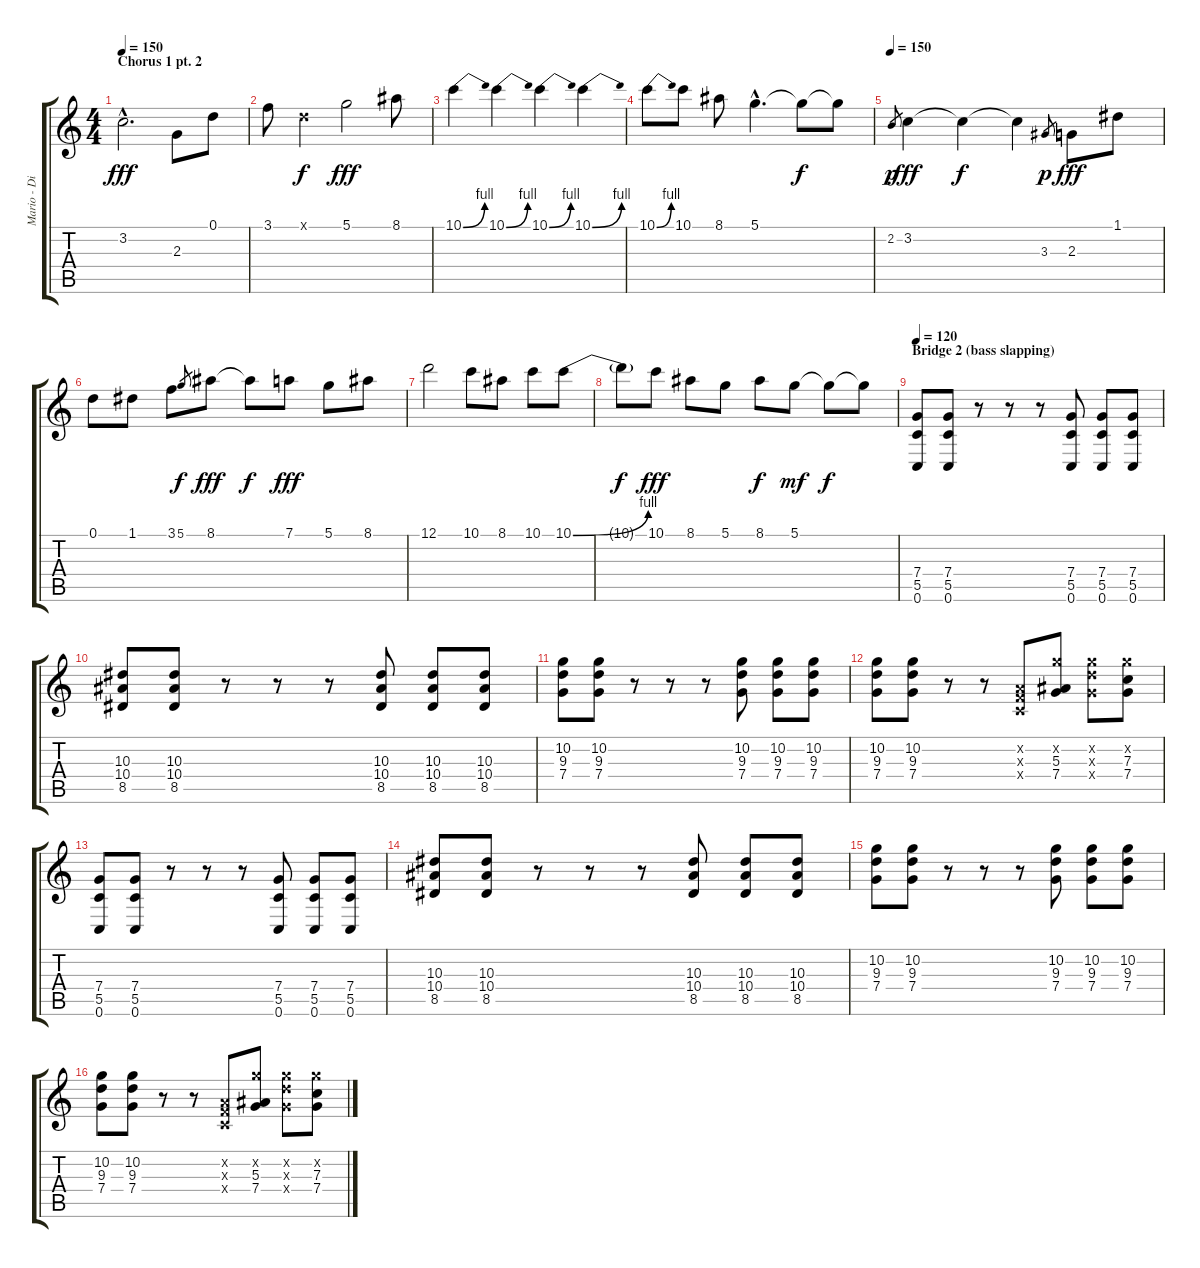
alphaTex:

\track ("Mario - Dist" "Mario - Di") {instrument distortionguitar}
\staff {score tabs}
\tuning (D4 A3 F3 C3 G2 C2) {hide}
\ts (4 4)
\section ("" "Chorus 1 pt. 2")
\tempo 150
\clef g2
\ks c
3.2{hac}.2{d dy fff} 2.3.8 0.1.8 |
3.1.8 0.1{x}.4{dy f} 5.1.2{dy fff} 8.1.8 |
10.1{be (bend 0 0 60 4)}.4 10.1{be (bend 0 0 60 4)}.4 10.1{be (bend 0 0 60 4)}.4 10.1{be (bend 0 0 60 4)}.4 |
10.1{be (bend 0 0 60 4)}.8 10.1.8 8.1.8 5.1{hac}.4{d} 5.1{t}.8{dy f} 5.1{t}.8 |
\tempo 150
2.2.8{gr dy p} 3.2.4{dy fff} 3.2{t}.4{dy f} 3.2{t}.4 3.3.8{gr dy p} 2.3.8{dy fff} 1.1.8 |
0.1.8 1.1.8 3.1.8 5.1.8{gr dy f} 8.1.8{dy fff} 8.1{t}.8{dy f} 7.1.8{dy fff} 5.1.8 8.1.8 |
12.1.2 10.1.8 8.1.8 10.1.8 10.1{be (bend 0 0 60 4)}.8 |
10.1{t}.8{dy f} 10.1.8{dy fff} 8.1.8 5.1.8 8.1.8{dy f} 5.1.8{dy mf} 5.1{t}.8{dy f} 5.1{t}.8 |
\section ("" "Bridge 2 (bass slapping) ")
\tempo 120
(7.4 5.5 0.6).8{volume 8 balance 8 instrument distortionguitar} (7.4 5.5 0.6).8 r.8 r.8 r.8 (7.4 5.5 0.6).8 (7.4 5.5 0.6).8 (7.4 5.5 0.6).8 |
(10.3 10.4 8.5).8 (10.3 10.4 8.5).8 r.8 r.8 r.8 (10.3 10.4 8.5).8 (10.3 10.4 8.5).8 (10.3 10.4 8.5).8 |
(10.2 9.3 7.4).8 (10.2 9.3 7.4).8 r.8 r.8 r.8 (10.2 9.3 7.4).8 (10.2 9.3 7.4).8 (10.2 9.3 7.4).8 |
(10.2 9.3 7.4).8 (10.2 9.3 7.4).8 r.8 r.8 (0.2{x} 0.3{x} 0.4{x}).8 (10.2{x} 5.3 7.4).8 (10.2{x} 9.3{x} 7.4{x}).8 (10.2{x} 7.3 7.4).8 |
(7.4 5.5 0.6).8 (7.4 5.5 0.6).8 r.8 r.8 r.8 (7.4 5.5 0.6).8 (7.4 5.5 0.6).8 (7.4 5.5 0.6).8 |
(10.3 10.4 8.5).8 (10.3 10.4 8.5).8 r.8 r.8 r.8 (10.3 10.4 8.5).8 (10.3 10.4 8.5).8 (10.3 10.4 8.5).8 |
(10.2 9.3 7.4).8 (10.2 9.3 7.4).8 r.8 r.8 r.8 (10.2 9.3 7.4).8 (10.2 9.3 7.4).8 (10.2 9.3 7.4).8 |
(10.2 9.3 7.4).8 (10.2 9.3 7.4).8 r.8 r.8 (0.2{x} 0.3{x} 0.4{x}).8 (10.2{x} 5.3 7.4).8 (10.2{x} 9.3{x} 7.4{x}).8 (10.2{x} 7.3 7.4).8
